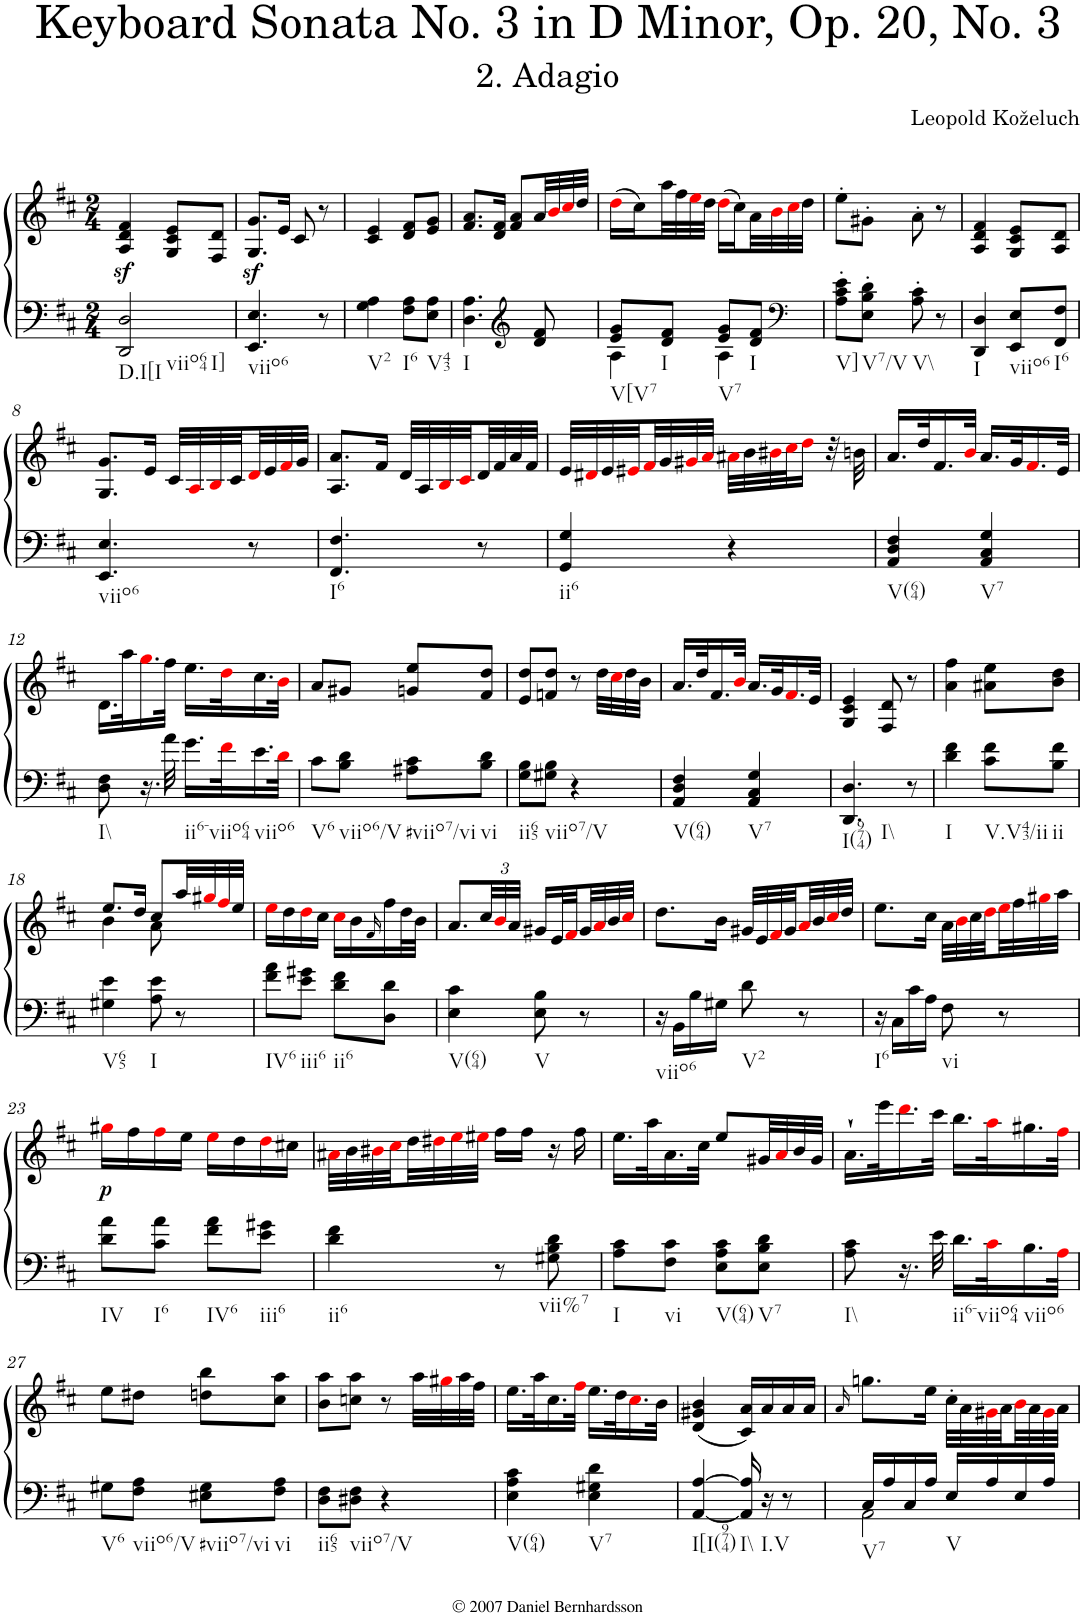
**kern	**kern	**dynam
*part1	*part1	*part1
*staff2	*staff1	*staff1/2
*I"Piano	*	*
*I'Pno.	*	*
*clefF4	*clefG2	*
*k[f#c#]	*k[f#c#]	*
*D:	*D:	*
*M2/4	*M2/4	*
=1	=1	=1
!LO:TX:b:t=D.I[I	!	!
!LO:TX:b:t=viio64	!	!
!LO:TX:b:t=I]	!	!
2DD/ 2D/	4A/z< 4d/z< 4f#/z<	.
.	8G/ 8c#/ 8e/L	.
.	8F#/ 8d/J	.
=2	=2	=2
!LO:TX:b:t=viio6	!	!
4.EE/ 4.E/	8.G/z< 8.g/z<L	.
.	16e/Jk	.
.	8c#/	.
8r	8r	.
=3	=3	=3
!LO:TX:b:t=V2	!	!
4G\ 4A\	4c#/ 4e/	.
!LO:TX:b:t=I6	!	!
8F#\ 8A\L	8d/ 8f#/L	.
!LO:TX:b:t=V43	!	!
8E\ 8A\J	8e/ 8g/J	.
=4	=4	=4
!LO:TX:b:t=I	!	!
4.D\ 4.A\	8.f#/ 8.a/L	.
.	16d/ 16f#/Jk	.
*clefG2	*	*
.	8f#/ 8a/L	.
8d/ 8f#/	32a/LL	.
.	32bi/	.
.	32cc#i/	.
.	32dd/JJJ	.
=5	=5	=5
*^	*	*
!LO:TX:b:t=V[V7	!	!	!
8e/ 8g/L	4A\	(16ddi\LL	.
.	.	16cc#\)	.
!LO:TX:b:t=I	!	!	!
8d/ 8f#/J	.	32aa\L	.
.	.	32ff#\	.
.	.	32eei\	.
.	.	32dd\JJJ	.
!LO:TX:b:t=V7	!	!	!
8e/ 8g/L	4A\	(16ddi\LL	.
.	.	16cc#\)	.
!LO:TX:b:t=I	!	!	!
8d/ 8f#/J	.	32a\L	.
.	.	32bi\	.
*clefF4	*	*	*
.	.	32cc#i\	.
.	.	32dd\JJJ	.
*v	*v	*	*
=6	=6	=6
!LO:TX:b:t=V]	!	!
8A\' 8c#\' 8e\'L	8ee'\L	.
!LO:TX:b:t=V7/V	!	!
8E\' 8B\' 8d\'J	8g#X'\J	.
!LO:TX:b:t=V\\	!	!
8A\' 8c#\'	8a'\	.
8r	8r	.
=7	=7	=7
!LO:TX:b:t=I	!	!
4DD/ 4D/	4A/ 4d/ 4f#/	.
!LO:TX:b:t=viio6	!	!
8EE/ 8E/L	8G/ 8c#/ 8e/L	.
!LO:TX:b:t=I6	!	!
8FF#/ 8F#/J	8A/ 8d/J	.
!!LO:LB:g=z
=8	=8	=8
!LO:TX:b:t=viio6	!	!
4.EE/ 4.E/	8.G/ 8.g/L	.
.	16e/Jk	.
.	32c#/LLL	.
.	32Ai/	.
.	32Bi/	.
.	32c#/	.
8r	32di/	.
.	32e/	.
.	32f#i/	.
.	32g/JJJ	.
=9	=9	=9
!LO:TX:b:t=I6	!	!
4.FF#/ 4.F#/	8.A/ 8.a/L	.
.	16f#/Jk	.
.	32d/LLL	.
.	32A/	.
.	32Bi/	.
.	32c#i/	.
8r	32d/	.
.	32f#/	.
.	32a/	.
.	32f#/JJJ	.
=10	=10	=10
!LO:TX:b:t=ii6	!	!
4GG/ 4G/	32e/LLL	.
.	32d#Xi/	.
.	32e/	.
.	32e#Xi/	.
.	32f#i/	.
.	32g/	.
.	32g#Xi/	.
.	32ai/JJJ	.
4r	32a#Xi\LLL	.
.	32b\	.
.	32b#Xi\	.
.	32cc#i\J	.
.	16ddi\JJ	.
.	32r	.
.	32bn\	.
=11	=11	=11
!LO:TX:b:t=V(64)	!	!
4AA/ 4D/ 4F#/	16.a/LL	.
.	32dd/K	.
.	16.f#/	.
.	32bi/JJk	.
!LO:TX:b:t=V7	!	!
4AA/ 4C#/ 4G/	16.a/LL	.
.	32g/K	.
.	16.f#i/	.
.	32e/JJk	.
!!LO:LB:g=z
=12	=12	=12
!LO:TX:b:t=I\\	!	!
8D\ 8F#\	16.d\LL	.
.	32aa\K	.
16.r	16.ggi\	.
32a\	32ff#\JJk	.
!LO:TX:b:t=ii6-viio64	!	!
16.g\LL	16.ee\LL	.
32f#i\K	32ddi\K	.
!LO:TX:b:t=viio6	!	!
16.e\	16.cc#\	.
32di\JJk	32bi\JJk	.
=13	=13	=13
!LO:TX:b:t=V6	!	!
8c#\L	8a/L	.
!LO:TX:b:t=viio6/V	!	!
8B\ 8d\J	8g#X/J	.
!LO:TX:b:t=#viio7/vi	!	!
8A#X\ 8c#\L	8gn/ 8ee/L	.
!LO:TX:b:t=vi	!	!
8B\ 8d\J	8f#/ 8dd/J	.
=14	=14	=14
!LO:TX:b:t=ii65	!	!
8G\ 8B\L	8e/ 8dd/L	.
!LO:TX:b:t=viio7/V	!	!
8G#X\ 8B\J	8fn/ 8dd/J	.
4r	8r	.
.	32dd\LLL	.
.	32cc#i\	.
.	32dd\	.
.	32b\JJJ	.
=15	=15	=15
!LO:TX:b:t=V(64)	!	!
4AA/ 4D/ 4F#/	16.a/LL	.
.	32dd/K	.
.	16.f#/	.
.	32bi/JJk	.
!LO:TX:b:t=V7	!	!
4AA/ 4C#/ 4G/	16.a/LL	.
.	32g/K	.
.	16.f#i/	.
.	32e/JJk	.
=16	=16	=16
!LO:TX:b:t=I(974)	!	!
!LO:TX:b:t=I\\	!	!
4.DD/ 4.D/	4G/ 4c#/ 4e/	.
.	8F#/ 8d/	.
8r	8r	.
=17	=17	=17
!LO:TX:b:t=I	!	!
4d\ 4f#\	4a\ 4ff#\	.
!LO:TX:b:t=V.V43/ii	!	!
8c#\ 8f#\L	8a#X\ 8ee\L	.
!LO:TX:b:t=ii	!	!
8B\ 8f#\J	8b\ 8dd\J	.
!!LO:LB:g=z
=18	=18	=18
*	*^	*
!LO:TX:b:t=V65	!	!	!
4G#X\ 4e\	8.ee/L	4b\	.
.	16dd/Jk	.	.
!LO:TX:b:t=I	!	!	!
8A\ 8e\	8cc#/L	8a\	.
8r	32aa/LL	8ryy	.
.	32gg#Xi/	.	.
.	32ff#i/	.	.
.	32ee/JJJ	.	.
*	*v	*v	*
=19	=19	=19
!LO:TX:b:t=IV6	!	!
8f#\ 8a\L	16eei\LL	.
.	16dd\	.
!LO:TX:b:t=iii6	!	!
8e\ 8g#X\J	16ddi\	.
.	16cc#\JJ	.
!LO:TX:b:t=ii6	!	!
8d\ 8f#\L	16cc#i\LL	.
.	16b\	.
.	16qf#/	.
8D\ 8d\J	16ff#\	.
.	32dd\L	.
.	32b\JJJ	.
=20	=20	=20
!LO:TX:b:t=V(64)	!	!
4E\ 4c#\	8.a/L	.
*	*Xbrackettup	*
.	48cc#/LL	.
.	48bi/	.
.	48a/JJJ	.
!LO:TX:b:t=V	!	!
8E\ 8B\	16g#X/LL	.
.	32e/L	.
.	32f#i/	.
8r	32g#/	.
.	32ai/	.
.	32b/	.
.	32cc#i/JJJ	.
=21	=21	=21
!LO:TX:b:t=viio6	!	!
16r	8.dd\L	.
16BB\LL	.	.
16B\	.	.
16G#X\JJ	16b\Jk	.
!LO:TX:b:t=V2	!	!
8d\	32g#X/LLL	.
.	32e/	.
.	32f#i/	.
.	32g#/	.
8r	32ai/	.
.	32b/	.
.	32cc#i/	.
.	32dd/JJJ	.
=22	=22	=22
!LO:TX:b:t=I6	!	!
16r	8.ee\L	.
16C#\LL	.	.
16c#\	.	.
16A\JJ	16cc#\Jk	.
!LO:TX:b:t=vi	!	!
8F#\	32a\LLL	.
.	32bi\	.
.	32cc#\	.
.	32ddi\	.
8r	32eei\	.
.	32ff#\	.
.	32gg#Xi\	.
.	32aa\JJJ	.
!!LO:LB:g=z
=23	=23	=23
!LO:TX:b:t=IV	!	!
!	!	!LO:DY:b
8d\ 8a\L	16gg#Xi\LL	p
.	16ff#\	.
!LO:TX:b:t=I6	!	!
8c#\ 8a\J	16ff#i\	.
.	16ee\JJ	.
!LO:TX:b:t=IV6	!	!
8f#\ 8a\L	16eei\LL	.
.	16dd\	.
!LO:TX:b:t=iii6	!	!
8e\ 8g#X\J	16ddi\	.
.	16cc#X\JJ	.
=24	=24	=24
!LO:TX:b:t=ii6	!	!
4d\ 4f#\	32a#Xi\LLL	.
.	32b\	.
.	32b#Xi\	.
.	32cc#i\	.
.	32dd\	.
.	32dd#Xi\	.
.	32eei\	.
.	32ee#Xi\JJJ	.
8r	16ff#\LL	.
.	16ff#\JJ	.
!LO:TX:b:t=vii%7	!	!
8G#X\ 8B\ 8d\	16r	.
.	16ff#\	.
=25	=25	=25
!LO:TX:b:t=I	!	!
8A\ 8c#\L	16.ee\LL	.
.	32aa\K	.
!LO:TX:b:t=vi	!	!
8F#\ 8c#\J	16.a\	.
.	32cc#\JJk	.
!LO:TX:b:t=V(64)	!	!
8E\ 8A\ 8c#\L	8ee/L	.
!LO:TX:b:t=V7	!	!
8E\ 8B\ 8d\J	32g#X/LL	.
.	32ai/	.
.	32b/	.
.	32g#/JJJ	.
=26	=26	=26
!LO:TX:b:t=I\\	!	!
8A\ 8c#\	16.a`\LL	.
.	32eee\K	.
16.r	16.dddi\	.
32e\	32ccc#\JJk	.
!LO:TX:b:t=ii6-viio64	!	!
16.d\LL	16.bb\LL	.
32c#i\K	32aai\K	.
!LO:TX:b:t=viio6	!	!
16.B\	16.gg#X\	.
32Ai\JJk	32ff#i\JJk	.
!!LO:LB:g=z
=27	=27	=27
!LO:TX:b:t=V6	!	!
8G#X\L	8ee\L	.
!LO:TX:b:t=viio6/V	!	!
8F#\ 8A\J	8dd#X\J	.
!LO:TX:b:t=#viio7/vi	!	!
8E#X\ 8G#\L	8ddn\ 8bb\L	.
!LO:TX:b:t=vi	!	!
8F#\ 8A\J	8cc#\ 8aa\J	.
=28	=28	=28
!LO:TX:b:t=ii65	!	!
8D\ 8F#\L	8b\ 8aa\L	.
!LO:TX:b:t=viio7/V	!	!
8D#X\ 8F#\J	8ccn\ 8aa\J	.
4r	8r	.
.	32aa\LLL	.
.	32gg#Xi\	.
.	32aa\	.
.	32ff#\JJJ	.
=29	=29	=29
!LO:TX:b:t=V(64)	!	!
4E\ 4A\ 4c#\	16.ee\LL	.
.	32aa\K	.
.	16.cc#\	.
.	32ff#i\JJk	.
!LO:TX:b:t=V7	!	!
4E\ 4G#X\ 4d\	16.ee\LL	.
.	32dd\K	.
.	16.cc#i\	.
.	32b\JJk	.
=30	=30	=30
!LO:TX:b:t=I[I(974)	!	!
[<4AA/ [>4A/	(4d/ 4g#X/ 4b/	.
!LO:TX:b:t=I\\	!	!
16AA/] 16A/]	16c#/ 16a/LL)	.
!LO:TX:b:t=I.V	!	!
16r	16a/	.
8r	16a/	.
.	16a/JJ	.
=31	=31	=31
.	16qa/	.
*^	*	*
!LO:TX:b:t=V7	!	!	!
16C#/LL	2AA\	8.ggn\L	.
16A/	.	.	.
16C#/	.	.	.
16A/JJ	.	16ee\Jk	.
!LO:TX:b:t=V	!	!	!
16E/LL	.	32cc#'\LLL	.
.	.	32a\	.
16A/	.	32g#Xi\	.
.	.	32a\	.
16E/	.	32bi\	.
.	.	32a\	.
16A/JJ	.	32g#i\	.
.	.	32a\JJJ	.
*v	*v	*	*
=	=	=
*-	*-	*-
